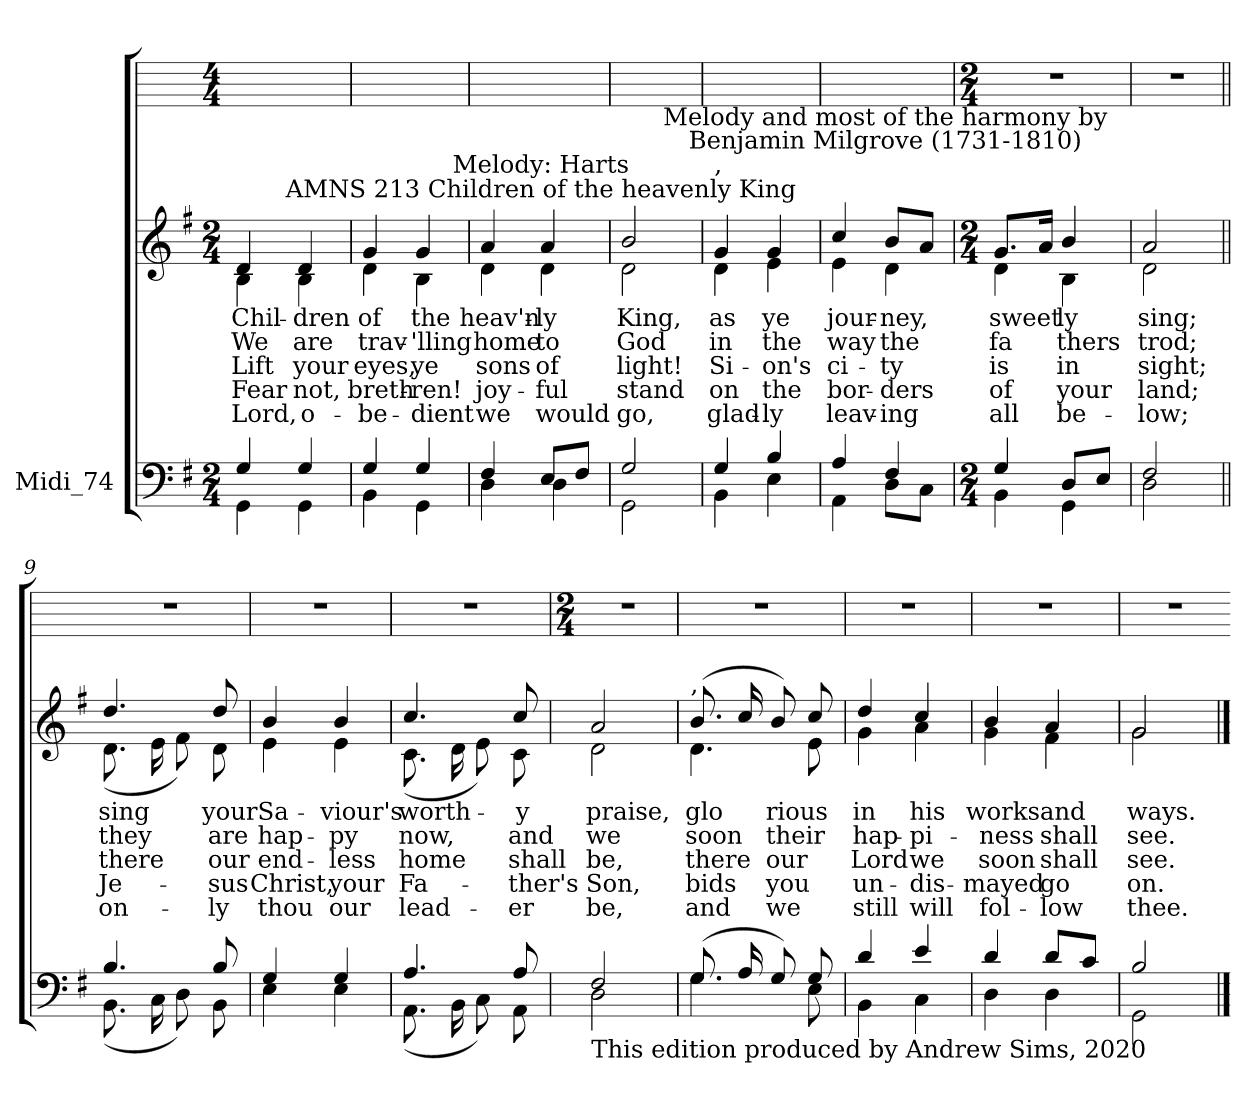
**kern	**kern	**text	**text	**text	**text	**text	**kern
*part3	*part2	*part2	*part2	*part2	*part2	*part2	*part1
*staff3	*staff2	*staff2	*staff2	*staff2	*staff2	*staff2	*staff1
*I"Midi_74	*	*	*	*	*	*	*
*clefF4	*clefG2	*	*	*	*	*	*
*k[f#]	*k[f#]	*	*	*	*	*	*
*G:	*G:	*	*	*	*	*	*
*M2/4	*M2/4	*	*	*	*	*	*M4/4
=1	=1	=1	=1	=1	=1	=1	=1
*^	*	*	*	*	*	*	*
!	!	!LO:TX:a:cj:t=John Cennick\n(1718-1755)	!	!	!	!	!	!
!	!	!	!LO:LY:b	!LO:LY:b	!LO:LY:b	!LO:LY:b	!LO:LY:b	!
*	*	*^	*	*	*	*	*	*
4G/	4GG\	4d/	4B\	Chil-	-We	Lift	Fear	Lord,	2r
!	!	!	!	!LO:LY:b	!LO:LY:b	!LO:LY:b	!LO:LY:b	!LO:LY:b	!
4G/	4GG\	4d/	4B\	dren	are	your	not,	o-	.
=2	=2	=2	=2	=2	=2	=2	=2	=2	=2
!	!	!	!	!LO:LY:b	!LO:LY:b	!LO:LY:b	!LO:LY:b	!LO:LY:b	!
4G/	4BB\	4g/	4d\	-of	trav-	-eyes,	breth-	-be-	2r
!	!	!	!	!LO:LY:b	!LO:LY:b	!LO:LY:b	!LO:LY:b	!LO:LY:b	!
4G/	4GG\	4g/	4B\	-the	'lling	ye	ren!	dient	.
=3	=3	=3	=3	=3	=3	=3	=3	=3	=3
!	!	!	!	!LO:LY:b	!LO:LY:b	!LO:LY:b	!LO:LY:b	!LO:LY:b	!
4F#/	4D\	4a/	4d\	heav'n-	-home	sons	joy-	-we	2r
!	!	!LO:TX:a:cj:t=AMNS 213 Children of the heavenly King	!	!	!	!	!	!	!
!	!	!LO:TX:a:cj:t=Melody&colon; Harts	!	!	!	!	!	!	!
!	!	!	!	!LO:LY:b	!LO:LY:b	!LO:LY:b	!LO:LY:b	!LO:LY:b	!
8E/L	4D\	4a/	4d\	ly	to	of	ful	would	.
8F#/J	.	.	.	.	.	.	.	.	.
=4	=4	=4	=4	=4	=4	=4	=4	=4	=4
!	!	!	!	!LO:LY:b	!LO:LY:b	!LO:LY:b	!LO:LY:b	!LO:LY:b	!
2G/	2GG\	2b/	2d\	King,	God	light!	stand	go,	2r
=5	=5	=5	=5	=5	=5	=5	=5	=5	=5
!	!	!LO:TX:a:t=,	!	!	!	!	!	!	!
!	!	!	!	!LO:LY:b	!LO:LY:b	!LO:LY:b	!LO:LY:b	!LO:LY:b	!
4G/	4BB\	4g/	4d\	as	in	Si-	-on	glad-	2r
!	!	!	!	!LO:LY:b	!LO:LY:b	!LO:LY:b	!LO:LY:b	!LO:LY:b	!
4B/	4E\	4g/	4e\	-ye	the	on's	the	ly	.
=6	=6	=6	=6	=6	=6	=6	=6	=6	=6
!	!	!	!	!LO:LY:b	!LO:LY:b	!LO:LY:b	!LO:LY:b	!LO:LY:b	!
4A/	4AA\	4cc/	4e\	jour-	-way	ci-	-bor-	-leav-	2r
!	!	!LO:TX:a:cj:t=Melody and most of the harmony by\nBenjamin Milgrove (1731-1810)	!	!	!	!	!	!	!
!	!	!	!	!LO:LY:b	!LO:LY:b	!LO:LY:b	!LO:LY:b	!LO:LY:b	!
4F#/	8D\L	8b/L	4d\	-ney,	the	ty	ders	ing	.
.	8C\J	8a/J	.	.	.	.	.	.	.
!!LO:LB:g=z
=7	=7	=7	=7	=7	=7	=7	=7	=7	=7
*M2/4	*	*M2/4	*	*	*	*	*	*	*M2/4
!	!	!	!	!LO:LY:b	!LO:LY:b	!LO:LY:b	!LO:LY:b	!LO:LY:b	!
4G/	4BB\	8.g/L	4d\	sweet	fa	is	of	all	2r
.	.	16a/J	.	.	.	.	.	.	.
!	!	!	!	!LO:LY:b	!LO:LY:b	!LO:LY:b	!LO:LY:b	!LO:LY:b	!
8D/L	4GG\	4b/	4B\	ly	thers	in	your	be-	.
8E/J	.	.	.	.	.	.	.	.	.
=8	=8	=8	=8	=8	=8	=8	=8	=8	=8
!	!	!	!	!LO:LY:b	!LO:LY:b	!LO:LY:b	!LO:LY:b	!LO:LY:b	!
2F#/	2D\	2a/	2d\	-sing;	trod;	sight;	land;	low;	2r
=9||	=9||	=9||	=9||	=9||	=9||	=9||	=9||	=9||	=9||
!	!	!	!	!LO:LY:b	!LO:LY:b	!LO:LY:b	!LO:LY:b	!LO:LY:b	!
4.B/	(<8.BB\L	4.dd/	(<8.d\L	sing	they	there	Je-	-on-	2r
.	16C\L	.	16e\L	.	.	.	.	.	.
.	8D\J)	.	8f#\J)	.	.	.	.	.	.
!	!	!	!	!LO:LY:b	!LO:LY:b	!LO:LY:b	!LO:LY:b	!LO:LY:b	!
8B/	8BB\	8dd/	8d\	-your	are	our	sus	ly	.
=10	=10	=10	=10	=10	=10	=10	=10	=10	=10
!	!	!	!	!LO:LY:b	!LO:LY:b	!LO:LY:b	!LO:LY:b	!LO:LY:b	!
4G/	4E\	4b/	4e\	Sa-	-hap-	-end-	-Christ,	thou	2r
!	!	!	!	!LO:LY:b	!LO:LY:b	!LO:LY:b	!LO:LY:b	!LO:LY:b	!
4G/	4E\	4b/	4e\	viour's	py	less	your	our	.
=11	=11	=11	=11	=11	=11	=11	=11	=11	=11
!	!	!	!	!LO:LY:b	!LO:LY:b	!LO:LY:b	!LO:LY:b	!LO:LY:b	!
4.A/	(<8.AA\L	4.cc/	(<8.c\L	worth-	-now,	home	Fa-	-lead-	2r
.	16BB\L	.	16d\L	.	.	.	.	.	.
.	8C\J)	.	8e\J)	.	.	.	.	.	.
!	!	!	!	!LO:LY:b	!LO:LY:b	!LO:LY:b	!LO:LY:b	!LO:LY:b	!
8A/	8AA\	8cc/	8c\	-y	and	shall	ther's	er	.
!!LO:LB:g=z
=12	=12	=12	=12	=12	=12	=12	=12	=12	=12
*	*	*	*	*	*	*	*	*	*M2/4
!LO:TX:b:t=This edition produced by Andrew Sims, 2020	!	!	!	!	!	!	!	!	!
!	!	!	!	!LO:LY:b	!LO:LY:b	!LO:LY:b	!LO:LY:b	!LO:LY:b	!
2F#/	2D\	2a/	2d\	praise,	we	be,	Son,	be,	2r
=13	=13	=13	=13	=13	=13	=13	=13	=13	=13
!	!	!LO:TX:a:t=,	!	!	!	!	!	!	!
!	!	!	!	!LO:LY:b	!LO:LY:b	!LO:LY:b	!LO:LY:b	!LO:LY:b	!
(>8.G/L	4.G\	(>8.b/L	4.d\	glo	soon	there	bids	and	2r
16A/L	.	16cc/L	.	.	.	.	.	.	.
!	!	!	!	!LO:LY:b	!LO:LY:b	!LO:LY:b	!LO:LY:b	!LO:LY:b	!
8G/J)	.	8b/J)	.	rious	their	our	you	we	.
8G/	8E\	8cc/	8e\	.	.	.	.	.	.
=14	=14	=14	=14	=14	=14	=14	=14	=14	=14
!	!	!	!	!LO:LY:b	!LO:LY:b	!LO:LY:b	!LO:LY:b	!LO:LY:b	!
4d/	4BB\	4dd/	4g\	in	hap-	-Lord	un-	-still	2r
!	!	!	!	!LO:LY:b	!LO:LY:b	!LO:LY:b	!LO:LY:b	!LO:LY:b	!
4e/	4C\	4cc/	4a\	his	pi-	-we	dis-	-will	.
=15	=15	=15	=15	=15	=15	=15	=15	=15	=15
!	!	!	!	!LO:LY:b	!LO:LY:b	!LO:LY:b	!LO:LY:b	!LO:LY:b	!
4d/	4D\	4b/	4g\	works	ness	soon	mayed	fol-	2r
!	!	!	!	!LO:LY:b	!LO:LY:b	!LO:LY:b	!LO:LY:b	!LO:LY:b	!
8d/L	4D\	4a/	4f#\	-and	shall	shall	go	low	.
8c/J	.	.	.	.	.	.	.	.	.
=16	=16	=16	=16	=16	=16	=16	=16	=16	=16
!	!	!	!	!LO:LY:b	!LO:LY:b	!LO:LY:b	!LO:LY:b	!LO:LY:b	!
2B/	2GG\	2g/	2g\	ways.	see.	see.	on.	thee.	2r
*v	*v	*	*	*	*	*	*	*	*
*	*v	*v	*	*	*	*	*	*
==	==	=	=	=	=	=	=
*-	*-	*-	*-	*-	*-	*-	*-
